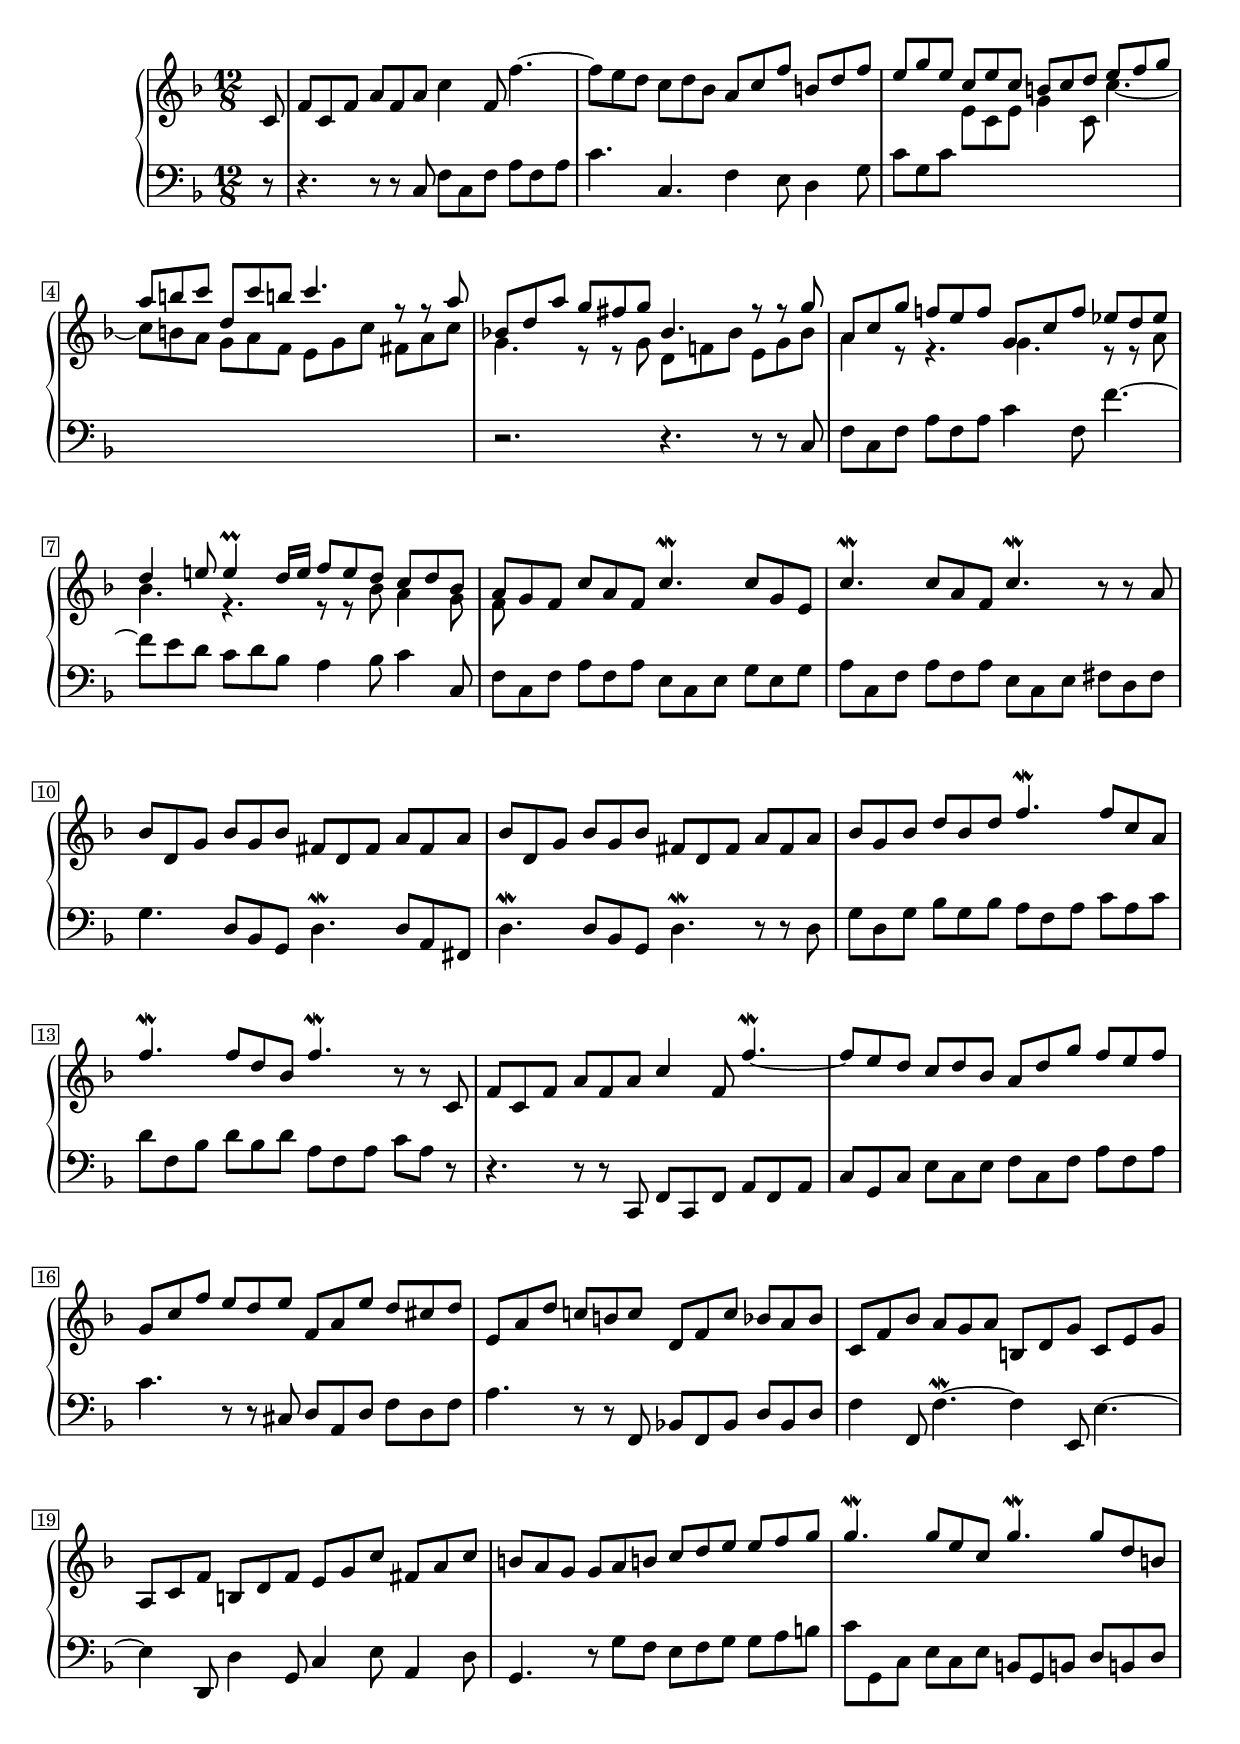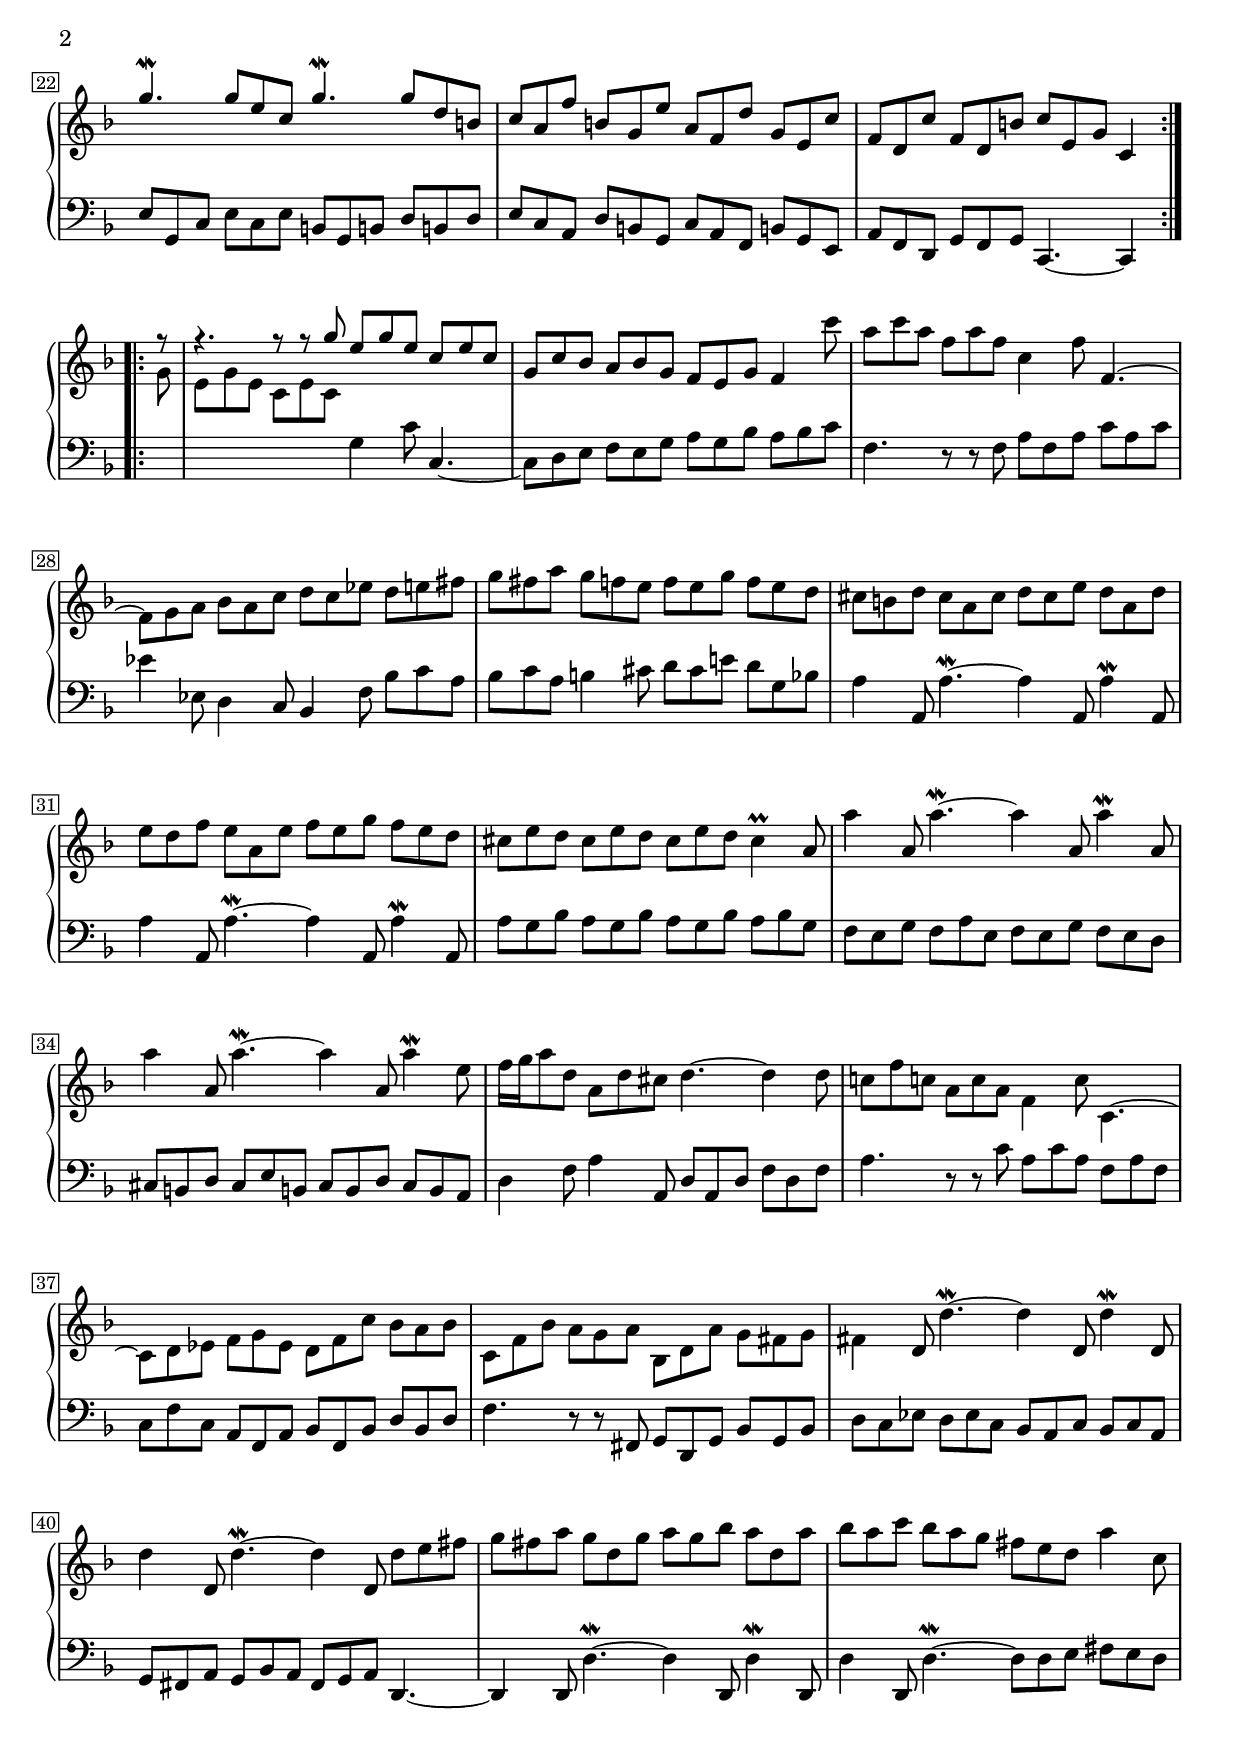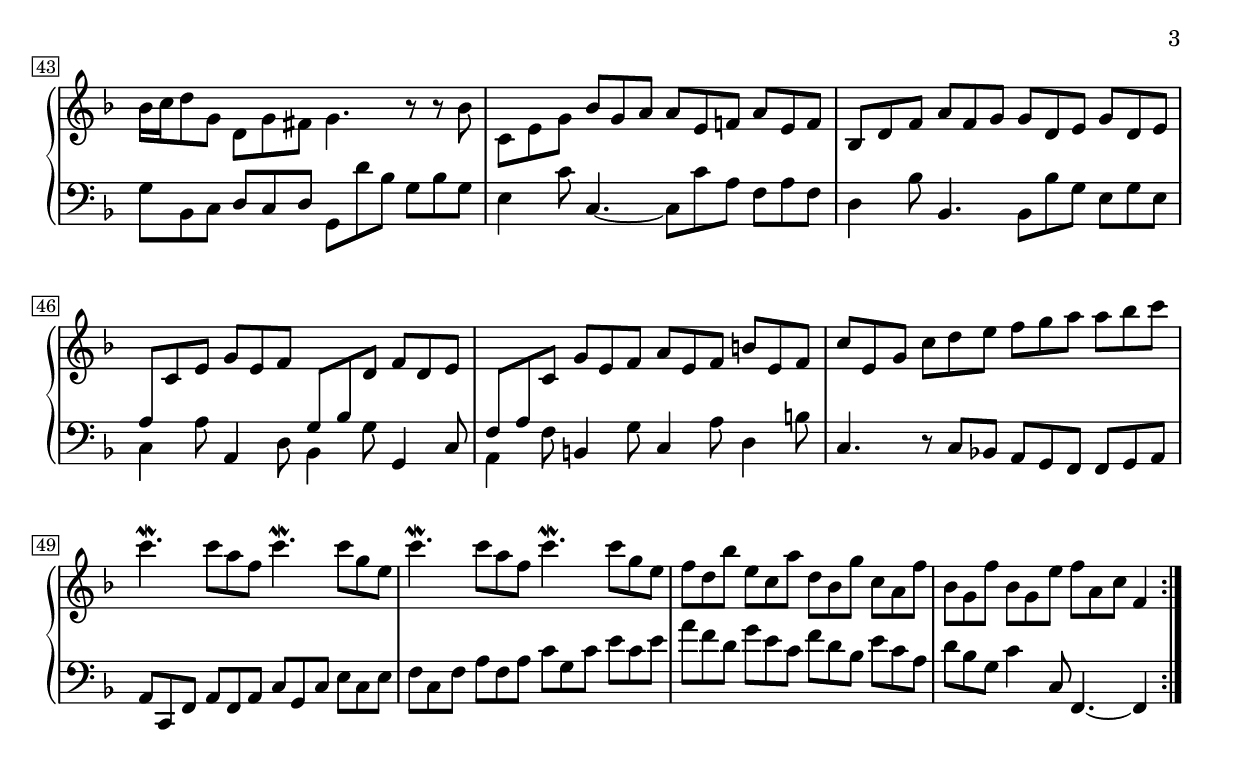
Global = {
  \key f \major
  \time 12/8
  \include "../global.ly"
}

Upper = \relative c'' {
  \clef treble
  \Global
  \partial 8
  \repeat volta 2 {
    c,8
  | f8 c f  a f a  c4 f,8  f'4.~
  | f8 e d  c d bes  { \stemUp a c f  b,! d f }
  | e8 g e << { c8 e c  b! c d  e f g } \\ {  e,8 c e  g4 c,8  c'4.~ } >>
  | << { a'8 b! c  d, c' b!  c4.  r8 r8 a8 } \\ { c,8 b! a  g a f  e g c  fis, a c } >>
  %5
  | << { bes8 d a'  g fis g  bes,4.  r8 r8 g' } \\ { g,4.  r8 r8 g8  d f! bes  e, g bes } >>
  | << { a8 c g'  f e f  g, c f  ees d ees } \\ { a,4 r8  r4.  g4.  r8 r8 a } >>
  | << { d4 e!8  e4\prall d16 e  f8 e d  c d bes } \\ { bes4.  r4.  r8 r8 bes  a4 g8 } >>
  | << { a8 g f  c' a f  c'4.\mordent  c8 g e } \\ { f8 } >>
  | c'4.\mordent  c8 a f  c'4.\mordent  r8 r8 a
  %10
  | bes d, g  bes g bes  fis d fis  a fis a
  | bes d, g  bes g bes  fis d fis  a fis a
  | bes g bes  d bes d  f4.\mordent  f8 c a
  | f'4.\mordent  f8 d bes  f'4.\mordent  r8 r8 c,8
  | f8 c f  a f a  c4 f,8  f'4.\mordent~
  % 15
  | f8 e d  c d bes  a d g  f e f
  | g,8 c f  e d e  f, a e'  d cis d
  | e,8 a d  c! b! c  d, f c'  bes a bes
  | c, f bes  a g a  b,! d g  c, e g
  | a,8 c f  b,! d f  e g c  fis, a c
  %20
  | b! a g  g a b!  c d e  e f g
  | g4.\mordent  g8 e c  g'4.\mordent  g8 d b!
  | g'4.\mordent  g8 e c  g'4.\mordent  g8 d b!
  | c8 a f'  b,! g e'  a, f d'  g, e c'
  | f,8 d c'  f, d b'!  c e, g  c,4
  }
  \break
  \repeat volta 2 {
    << r8 \\ g'8 >>
  %25
  | << { r4.  r8 r8 g' } \\ { e, g e  c e c } >>  e' g e  c e c
  | g8 c bes  a bes g  f e g  f4 \once \stemDown c''8
  | { \stemDown a8 c a  f a f  c4 f8 }  \once \stemUp f,4.~
  | f8 g a  bes a c  d c ees  d e! fis
  | g8 fis a  g f! e  f e g f e d
  %30
  | cis8 b! d  cis a cis  d cis e  d a d
  | e8 d f  e a, e'  f e g  f e d
  | cis8 e d  cis e d  cis e d  cis4\prall \once \stemUp a8
  | a'4 \once \stemUp a,8  a'4.~\mordent  a4 \once \stemUp a,8  a'4\mordent \once \stemUp a,8
  | a'4 \once \stemUp a,8  a'4.~\mordent  a4 \once \stemUp a,8  a'4\mordent e8
  %35
  | f16 g a8 d,  a d cis  d4.~  d4 d8
  | c!8 f c!  a c a  f4 c'8  c,4.~
  | c8 d ees  f g ees  d f c'  bes a bes
  | c,8 f bes  a g a  bes, d a'  g fis g
  | fis4 \once \stemUp d8  d'4.~\mordent  d4 \once \stemUp d,8  d'4\mordent \once \stemUp d,8
  %40
  | d'4 \once \stemUp d,8  d'4.~\mordent  d4 \once \stemUp d,8  d'8 e fis
  | g8 fis a  g d g  a g bes  a d, a'
  | bes8 a c  bes a g  fis e d  a'4 c,8
  | bes16 c d8 g,  d8 g fis  g4.  r8 r8 bes
  | c,8 e g  { \stemUp bes g a }  a e f  a e f
  %45
  | bes,8 d f  a f g  g d e  g d e
  | \override Stem.details.beamed-lengths = #'(7)
    \change Staff = "lower" { \stemUp a,8 }
    \revert Stem.details.beamed-lengths
    \change Staff = "upper" { c e  g e f }
    \change Staff = "lower" { g, bes }
    \change Staff = "upper" { d f d e }
  | \change Staff = "lower" { f,8 a }
    \change Staff = "upper" { c  g' e f  a e f  b! e, f }
  | c'8 e, g  { \stemDown c d e  f g a  a bes c }
  | c4.\mordent  c8 a f  c'4.\mordent  c8 g e
  %50
  | c'4.\mordent  c8 a f  c'4.\mordent  c8 g e
  | f8 d bes'  e, c a'  d, bes g'  c, a f'
  | bes, g f'  bes, g e'  f a, c  \once \stemUp f,4
  }
  \fine
}

Lower = \relative c {
  \clef bass
  \Global
  \partial 8
  \repeat volta 2 {
    r8
  | r4.  r8 r8 c  f c f  a f a
  | c4.  c,4.  f4 e8  d4 g8
  | c8 g c  s4.  s4.  s4.
  | s4. s4. s4. s4.
  %5
  | r2. r4. r8 r8 c,8
  | f8 c f  a f a  c4 f,8  f'4.~
  | f8 e d  c d bes  a4 bes8  c4 c,8
  | f c f  a f a  e c e  g e g
  | a c, f  a f a  e c e fis d fis
  %10
  | g4.  d8 bes g  d'4.\mordent  d8 a fis
  | d'4.\mordent  d8 bes g  d'4.\mordent  r8 r8 d8
  | g8 d g  bes g bes  a f a  c a c
  | d8 f, bes  d bes d  a f a  c a r8
  | r4.  r8 r8 c,,  f c f  a f a
  %15
  | c g c  e c e  f c f  a f a
  | c4.  r8 r8 cis,8  d a d  f d f
  | a4.  r8 r8 f,8  bes f bes  d bes d
  | f4 f,8  f'4.\mordent~  f4 e,8  e'4.~
  | e4 d,8  d'4 g,8  c4 e8  a,4 d8
  %20
  | g,4.  r8 g'8 f  e f g  g a b!
  | c8 g, c  e c e  b! g b!  d b! d
  | e8 g, c  e c e  b! g b!  d b! d
  | e8 c a  d b! g  c a f  b! g e
  | a8 f d  g f g c,4.~ c4
  }
  \break
  \repeat volta 2 {
    s8
  %25
  | s4.  s4.  g''4 c8  c,4.~
  | c8 d e  f e g  a g bes  a bes c
  | f,4.  r8 r8 f8  a f a  c a c
  | ees4 ees,8  d4 c8  bes4 f'8  bes c a
  | bes c a  b!4 cis8  d8 cis e  d g, bes
  %30
  | a4 a,8  a'4.\mordent~  a4 a,8  a'4\mordent a,8
  | a'4 a,8  a'4.\mordent~  a4 a,8  a'4\mordent a,8
  | a'8 g bes  a g bes  a g bes a bes g
  | f8 e g  f a e  f e g  f e d
  | cis8 b! d  cis e b!  cis b d  cis b a
  %35
  | d4 f8  a4 a,8  d8 a d  f d f
  | a4.  r8 r8 c8  a8 c a  f a f
  | c8 f c  a f a  bes f bes  d bes d
  | f4.  r8 r8 fis,  g d g  bes g bes
  | d c ees  d ees c  bes a c  bes c a
  %40
  | g fis a  g bes a  fis g a  d,4.~
  | d4 d8  d'4.\mordent~  d4 d,8  d'4\mordent d,8
  | d'4 d,8  d'4.\mordent~  d8 d e  fis e d
  | g bes, c  d c d  g, d'' bes g bes g
  | e4 c'8  c,4.~  c8 c' a  f a f
  %45
  | d4 bes'8  bes,4.  bes8 bes' g  e g e
  | \once \stemDown c4 a'8  a,4 d8  \once \stemDown bes4 g'8  g,4 c8
  | \once \stemDown a4 f'8  b,!4 g'8  c,4 a'8  d,4 b'!8
  | c,4.  r8 c8 bes  a g f  f g a
  | a8 c, f  a f a  c g c  e c e
  | f8 c f  a f a  c g c  e c e
  | a8 f d  g e c  f d bes  e c a
  | d8 bes g  c4 c,8  f,4.~  f4
  % ...
  }
  \fine
}

\score {
  \new PianoStaff
  <<
    \accidentalStyle Score.piano
    \context Staff = "upper" <<
      \set Staff.midiInstrument = #"acoustic grand"
      \Global
      \clef treble
      \Upper
    >>
    \context Staff = "lower" <<
      \set Staff.midiInstrument = #"acoustic grand"
      \Global
      \clef bass
      \Lower
    >>
  >>
  \header {
    title = "Giga"
  }
  \layout {
    \context {
      \PianoStaff
      \override Parentheses.font-size = #-2
      \override TextScript.font-shape = #'italic
      \override TextScript.font-size = #-1
    }
  }
  \midi {
    \tempo 4 = 200
  }
}
